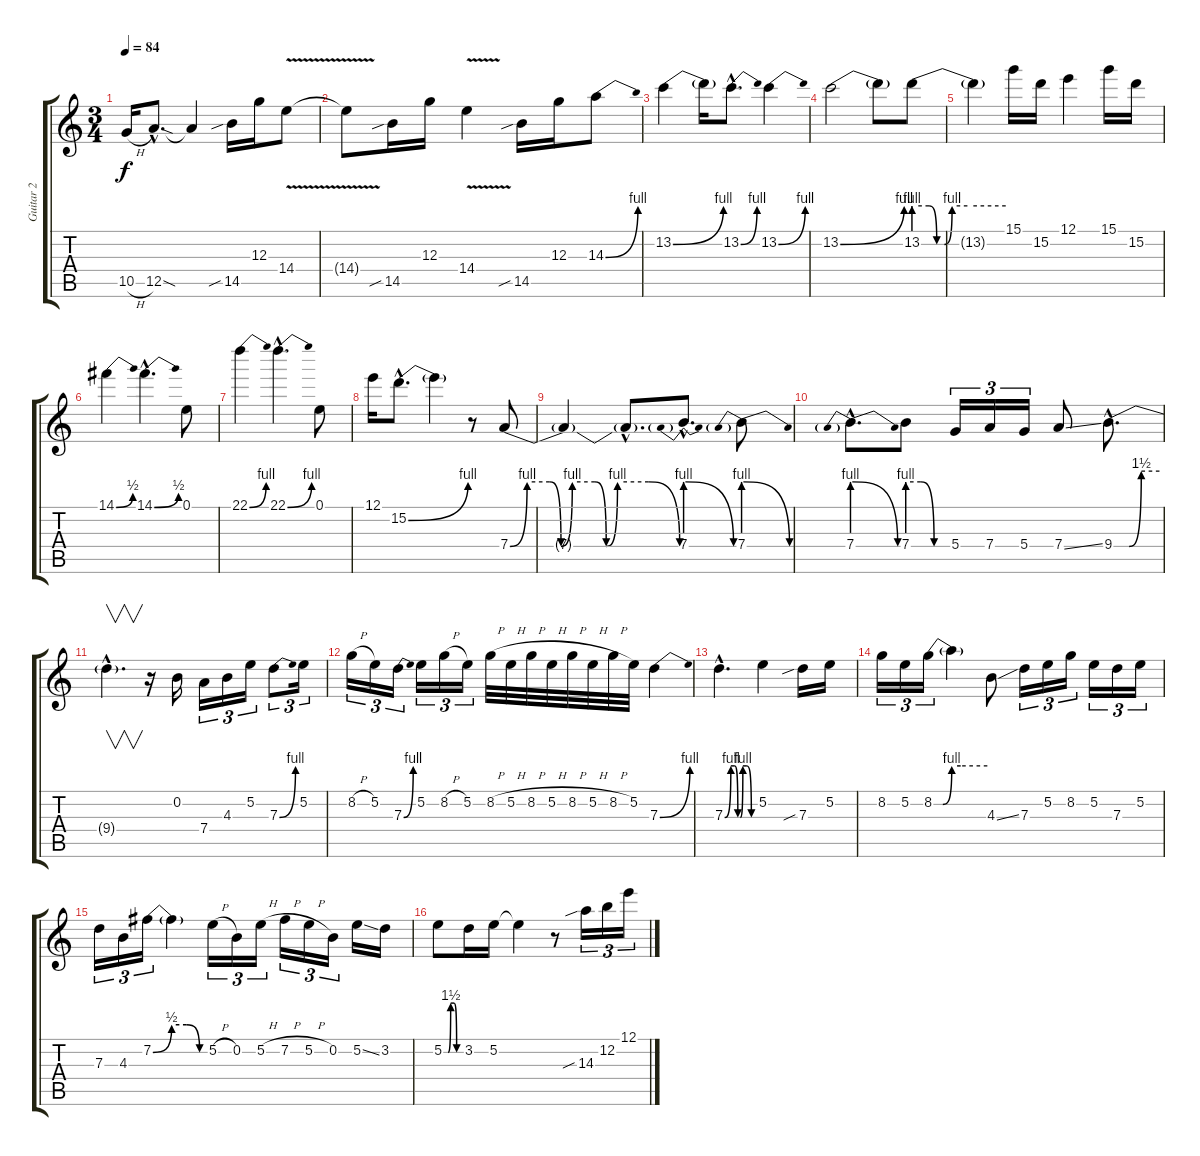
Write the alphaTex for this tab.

\track ("Guitar 2" "Guitar 2") {instrument overdrivenguitar}
\staff {score tabs}
\tuning (E4 B3 G3 D3 A2 E2) {hide}
\ts (3 4)
\tempo 84
\clef g2
\ks c
10.5{h}.16{dy f} 12.5{sod hac}.8{d} 12.5{t}.4 14.5{sib}.16 12.3.16 14.4{v}.8 |
14.4{t}.8 14.5{sib}.16 12.3.16 14.4{v}.4 14.5{sib}.16 12.3.16 14.3{be (bend 0 0 60 4)}.8 |
13.2{be (bend 0 0 60 4)}.4 13.2{t}.16 13.2{be (bend 0 0 60 4) hac}.8{d} 13.2{be (bend 0 0 60 4)}.4 |
13.2{be (bend 0 0 60 4)}.2 13.2{t}.8 13.2{be (custom 0 4 10 4 15 0 20 0 25 4 35 4 60 4)}.8 |
13.2{t}.4 15.1.16 15.2.16 12.1.4 15.1.16 15.2.16 |
14.1{be (bend 0 0 60 2)}.4 14.1{be (bend 0 0 60 2) hac}.4{d} 0.1.8 |
22.1{be (bend 0 0 60 4)}.4 22.1{be (bend 0 0 60 4) hac}.4{d} 0.1.8 |
12.1.16 15.2{be (bend 0 0 60 4) hac}.8{d} 15.2{t}.4 r.8 7.4{be (custom 0 0 6 4 14 4 18 0 22 4 30 4 34 0 38 4 49 4 60 0)}.8 |
7.4{t}.4 7.4{hac t}.8{d} 7.4{be (prebendrelease 0 4 60 0) hac}.8{d} 7.4{be (prebendrelease 0 4 60 0)}.8 |
7.4{be (prebendrelease 0 4 60 0) hac}.8{d} 7.4{be (custom 0 4 20 4 40 0 60 0)}.8 5.4.16{tu (3 2)} 7.4.16{tu (3 2)} 5.4.16{tu (3 2)} 7.4{ss}.8 9.4{be (custom 0 0 20 0 36 6 60 6) hac}.8{d} |
9.4{hac t}.4{v d} r.16 0.2.16 7.4.16{tu (3 2)} 4.3.16{tu (3 2)} 5.2.16{tu (3 2)} 7.3{be (bend 0 0 60 4)}.8{tu (3 2)} 5.2.16{tu (3 2)} |
8.2{h}.16{tu (3 2)} 5.2.16{tu (3 2)} 7.3{be (bend 0 0 60 4)}.16{tu (3 2)} 5.2.16{tu (3 2)} 8.2{h}.16{tu (3 2)} 5.2.16{tu (3 2)} 8.2{h}.32 5.2{h}.32 8.2{h}.32 5.2{h}.32 8.2{h}.32 5.2{h}.32 8.2{h}.32 5.2.32 7.3{be (bend 0 0 60 4)}.4 |
7.3{be (custom 0 0 12 4 20 4 26 0 31 0 36 4 44 4 53 0 60 0) hac}.4{d} 5.2.4 7.3{sib}.16 5.2.16 |
8.2.16{tu (3 2)} 5.2.16{tu (3 2)} 8.2{be (custom 0 0 10 0 20 4 30 4 60 4)}.16{tu (3 2)} 8.2{t}.4 4.3{ss}.8 7.3.16{tu (3 2)} 5.2.16{tu (3 2)} 8.2.16{tu (3 2)} 5.2.16{tu (3 2)} 7.3.16{tu (3 2)} 5.2.16{tu (3 2)} |
7.3.16{tu (3 2)} 4.3.16{tu (3 2)} 7.2{be (custom 0 0 20 2 36 2 50 0 60 0)}.16{tu (3 2)} 7.2{t}.4 5.2{h}.16{tu (3 2)} 0.2.16{tu (3 2)} 5.2{h}.16{tu (3 2)} 7.2{h}.16{tu (3 2)} 5.2{h}.16{tu (3 2)} 0.2.16{tu (3 2)} 5.2{ss}.16 3.2.16 |
5.2{be (custom 0 0 15 0 24 6 36 6 45 0 60 0)}.8 3.2.16 5.2.16 5.2{t}.4 r.8 14.3{sib}.16{tu (3 2)} 12.2.16{tu (3 2)} 12.1.16{tu (3 2)}
